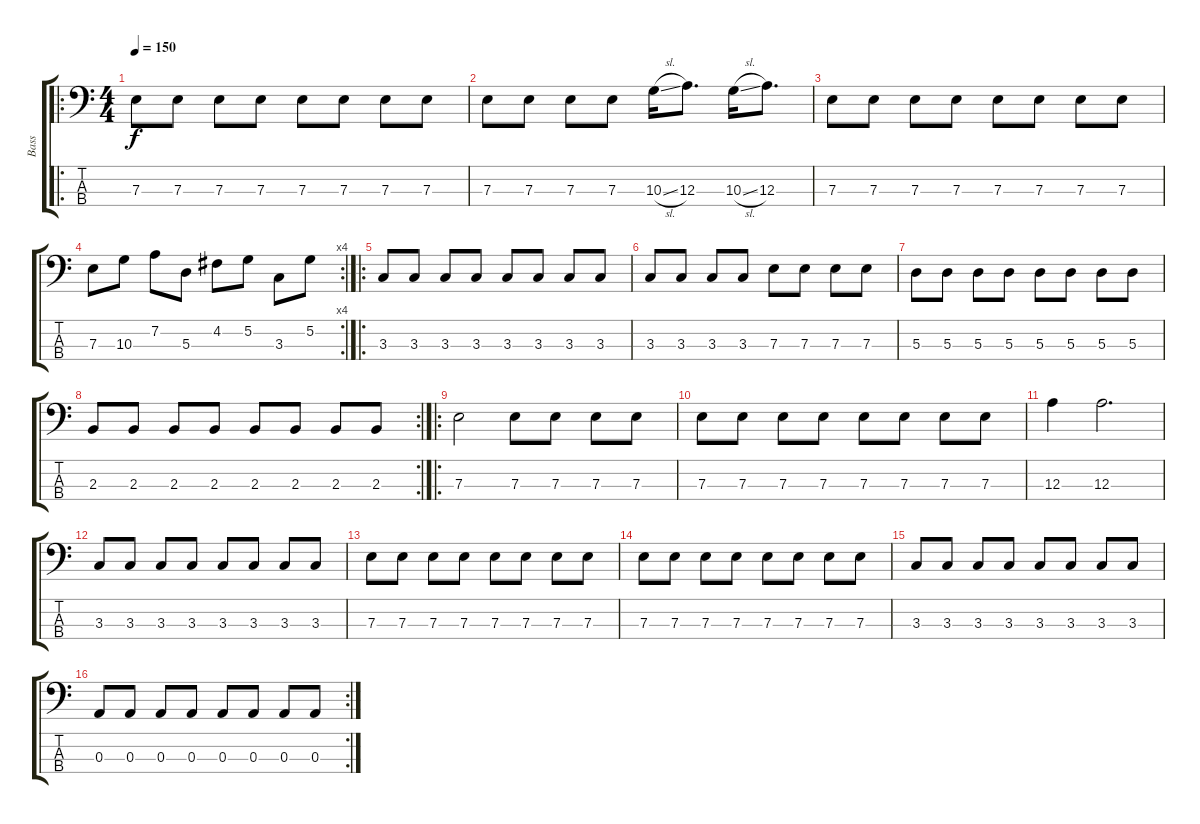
\track ("Bass" "Bass") {instrument electricbassfinger}
\staff {score tabs}
\tuning (G2 D2 A1 E1) {hide}
\ro
\ts (4 4)
\tempo 150
\clef f4
\ks c
7.3.8{dy f} 7.3.8 7.3.8 7.3.8 7.3.8 7.3.8 7.3.8 7.3.8 |
7.3.8 7.3.8 7.3.8 7.3.8 10.3{sl}.16 12.3.8{d} 10.3{sl}.16 12.3.8{d} |
7.3.8 7.3.8 7.3.8 7.3.8 7.3.8 7.3.8 7.3.8 7.3.8 |
\rc 4
7.3.8 10.3.8 7.2.8 5.3.8 4.2.8 5.2.8 3.3.8 5.2.8 |
\ro
3.3.8 3.3.8 3.3.8 3.3.8 3.3.8 3.3.8 3.3.8 3.3.8 |
3.3.8 3.3.8 3.3.8 3.3.8 7.3.8 7.3.8 7.3.8 7.3.8 |
5.3.8 5.3.8 5.3.8 5.3.8 5.3.8 5.3.8 5.3.8 5.3.8 |
\rc 2
2.3.8 2.3.8 2.3.8 2.3.8 2.3.8 2.3.8 2.3.8 2.3.8 |
\ro
7.3.2 7.3.8 7.3.8 7.3.8 7.3.8 |
7.3.8 7.3.8 7.3.8 7.3.8 7.3.8 7.3.8 7.3.8 7.3.8 |
12.3.4 12.3.2{d} |
3.3.8 3.3.8 3.3.8 3.3.8 3.3.8 3.3.8 3.3.8 3.3.8 |
7.3.8 7.3.8 7.3.8 7.3.8 7.3.8 7.3.8 7.3.8 7.3.8 |
7.3.8 7.3.8 7.3.8 7.3.8 7.3.8 7.3.8 7.3.8 7.3.8 |
3.3.8 3.3.8 3.3.8 3.3.8 3.3.8 3.3.8 3.3.8 3.3.8 |
\rc 2
0.3.8 0.3.8 0.3.8 0.3.8 0.3.8 0.3.8 0.3.8 0.3.8
